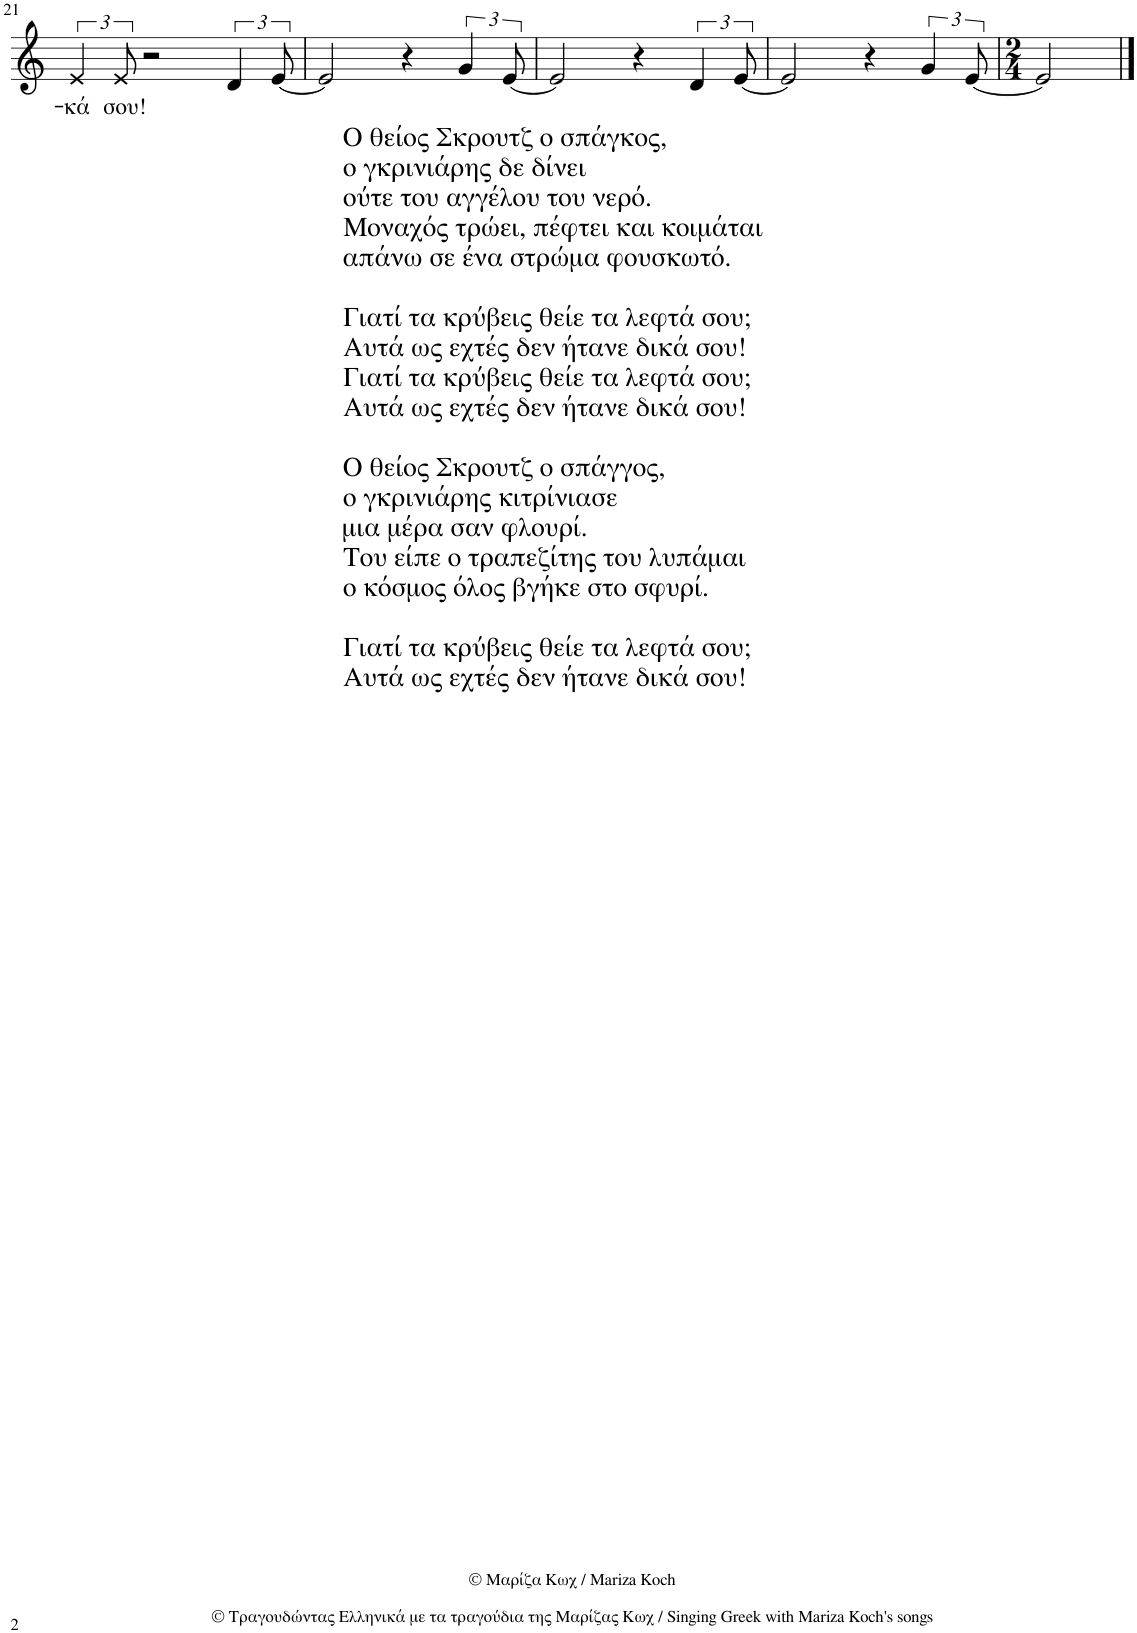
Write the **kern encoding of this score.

**kern	**text
*part1	*part1
*staff1	*staff1
*I"Piano	*
*I'Pno.	*
!!LO:PB:g=z
*clefG2	*
*k[]	*
*M4/4	*
=21	=21
!	!LO:LY:b
6e/	-κά
!	!LO:LY:b
12e/	σου!
2r	.
6d/	.
[12e/	.
=22	=22
2e/]	.
4r	.
6g/	.
[12e/	.
=23	=23
2e/]	.
4r	.
6d/	.
[12e/	.
=24	=24
2e/]	.
4r	.
6g/	.
[12e/	.
=25	=25
*M2/4	*
!LO:TX:b:t=Ο θείος Σκρουτζ ο σπάγκος,	!
!LO:TX:b:t=ο γκρινιάρης δε δίνει	!
!LO:TX:b:t=ούτε του αγγέλου του νερό.	!
!LO:TX:b:t=Μοναχός τρώει, πέφτει και κοιμάται	!
!LO:TX:b:t=απάνω σε ένα στρώμα φουσκωτό.	!
!LO:TX:b:t=Γιατί τα κρύβεις θείε τα λεφτά σου;	!
!LO:TX:b:t=Αυτά ως εχτές δεν ήτανε δικά σου!	!
!LO:TX:b:t=Γιατί τα κρύβεις θείε τα λεφτά σου;	!
!LO:TX:b:t=Αυτά ως εχτές δεν ήτανε δικά σου!	!
!LO:TX:b:t=Ο θείος Σκρουτζ ο σπάγγος,	!
!LO:TX:b:t=ο γκρινιάρης κιτρίνιασε	!
!LO:TX:b:t=μια μέρα σαν φλουρί.	!
!LO:TX:b:t=Του είπε ο τραπεζίτης του λυπάμαι	!
!LO:TX:b:t=ο κόσμος όλος βγήκε στο σφυρί.	!
!LO:TX:b:t=Γιατί τα κρύβεις θείε τα λεφτά σου;	!
!LO:TX:b:t=Αυτά ως εχτές δεν ήτανε δικά σου!	!
2e/]	.
==	==
*-	*-
